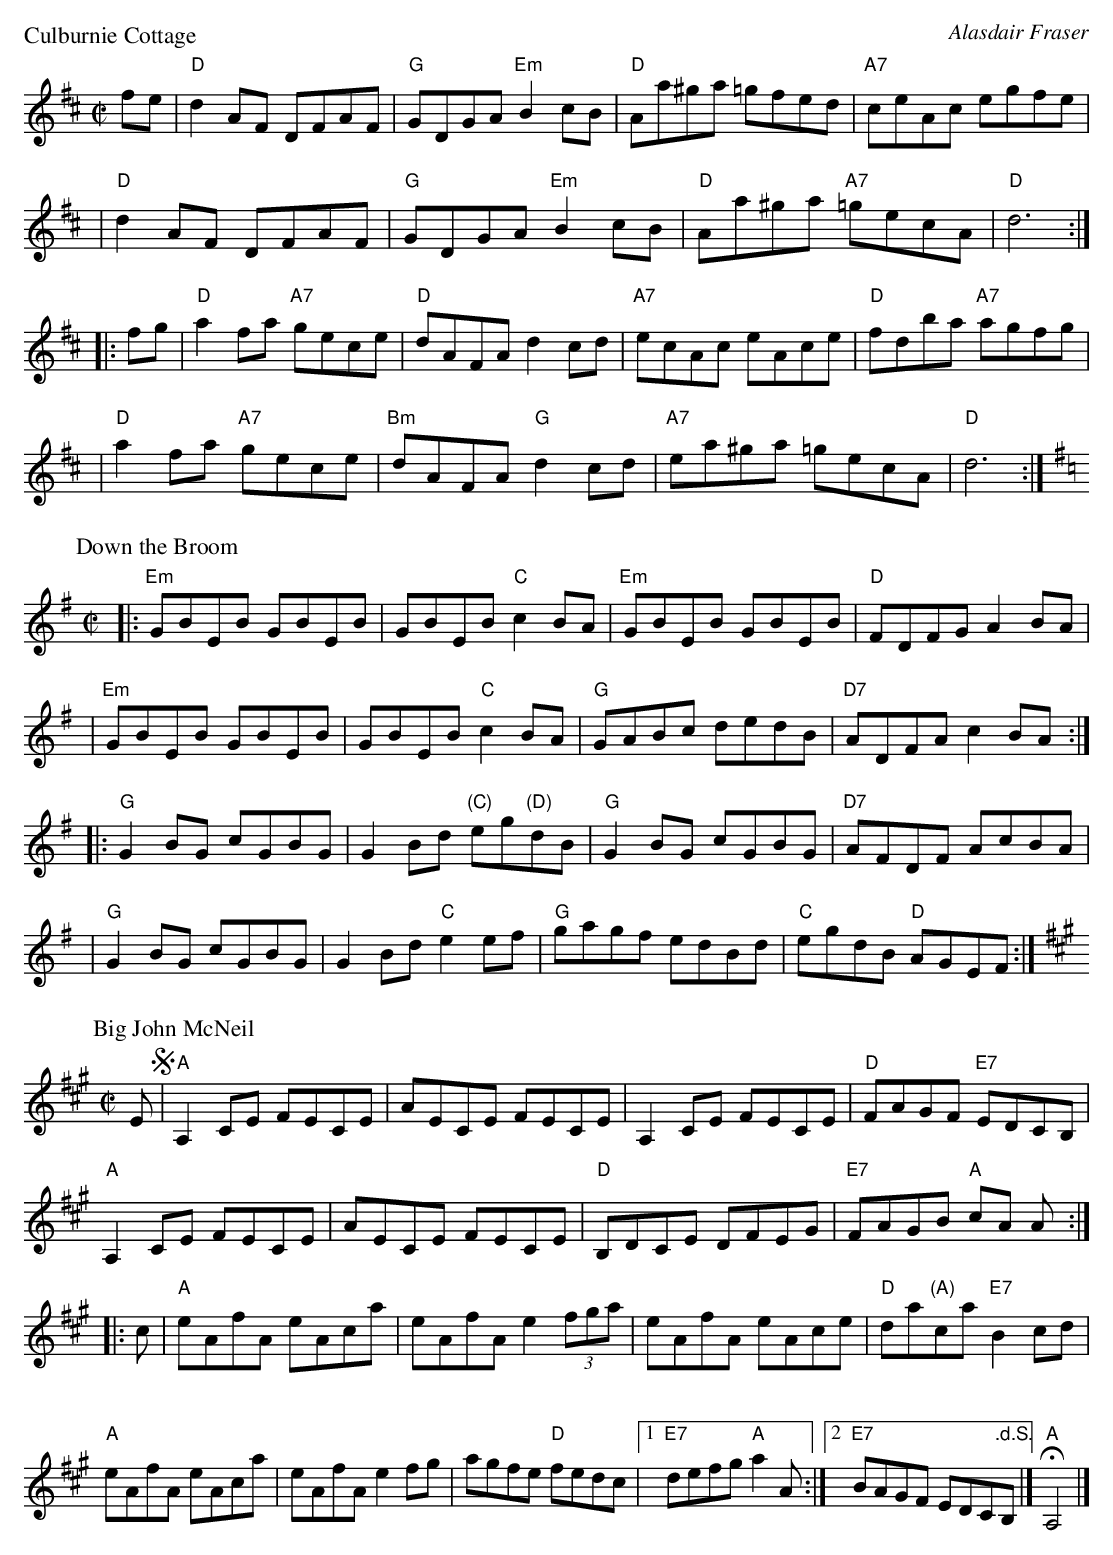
X:1
P: Culburnie Cottage
C: Alasdair Fraser
M: C|
L: 1/8
K: D
   fe \
| "D"d2AF DFAF | "G"GDGA "Em"B2cB | "D"Aa^ga =gfed | "A7"ceAc egfe |
| "D"d2AF DFAF | "G"GDGA "Em"B2cB | "D"Aa^ga "A7"=gecA | "D"d6 :|
|: fg \
| "D"a2fa "A7"gece | "D"dAFA d2cd | "A7"ecAc eAce | "D"fdba "A7"agfg |
| "D"a2fa "A7"gece | "Bm"dAFA "G"d2cd | "A7"ea^ga =gecA | "D"d6 :|
P: Down the Broom
M: C|
L: 1/8
K: Em
|: "Em"GBEB GBEB | GBEB "C"c2BA \
|  "Em"GBEB GBEB | "D"FDFG A2BA |
|  "Em"GBEB GBEB | GBEB "C"c2BA \
|  "G"GABc dedB | "D7"ADFA c2BA :|
|: "G"G2BG cGBG | G2Bd "(C)"eg"(D)"dB \
|  "G"G2BG cGBG | "D7"AFDF AcBA |
|  "G"G2BG cGBG | G2Bd "C"e2ef \
| "G"gagf edBd | "C"egdB "D"AGEF :|
P: Big John McNeil
C: Peter Milne (1824-1908)
M: C|
L: 1/8
K: A
   E !segno!|\
"A"A,2CE FECE | AECE FECE | A,2CE FECE | "D"FAGF "E7"EDCB, |
"A"A,2CE FECE | AECE FECE | "D"B,DCE DFEG | "E7"FAGB "A"cA A :|
|: c |\
"A"eAfA eAca | eAfA e2 (3fga | eAfA eAce | "D"da"(A)"ca "E7"B2cd |
"A"eAfA eAca | eAfA e2fg | agfe "D"fedc |1 "E7"defg "A"a2A :|2 "E7"BAGF EDC".d.S."B, |] "A"HA,4 |]
